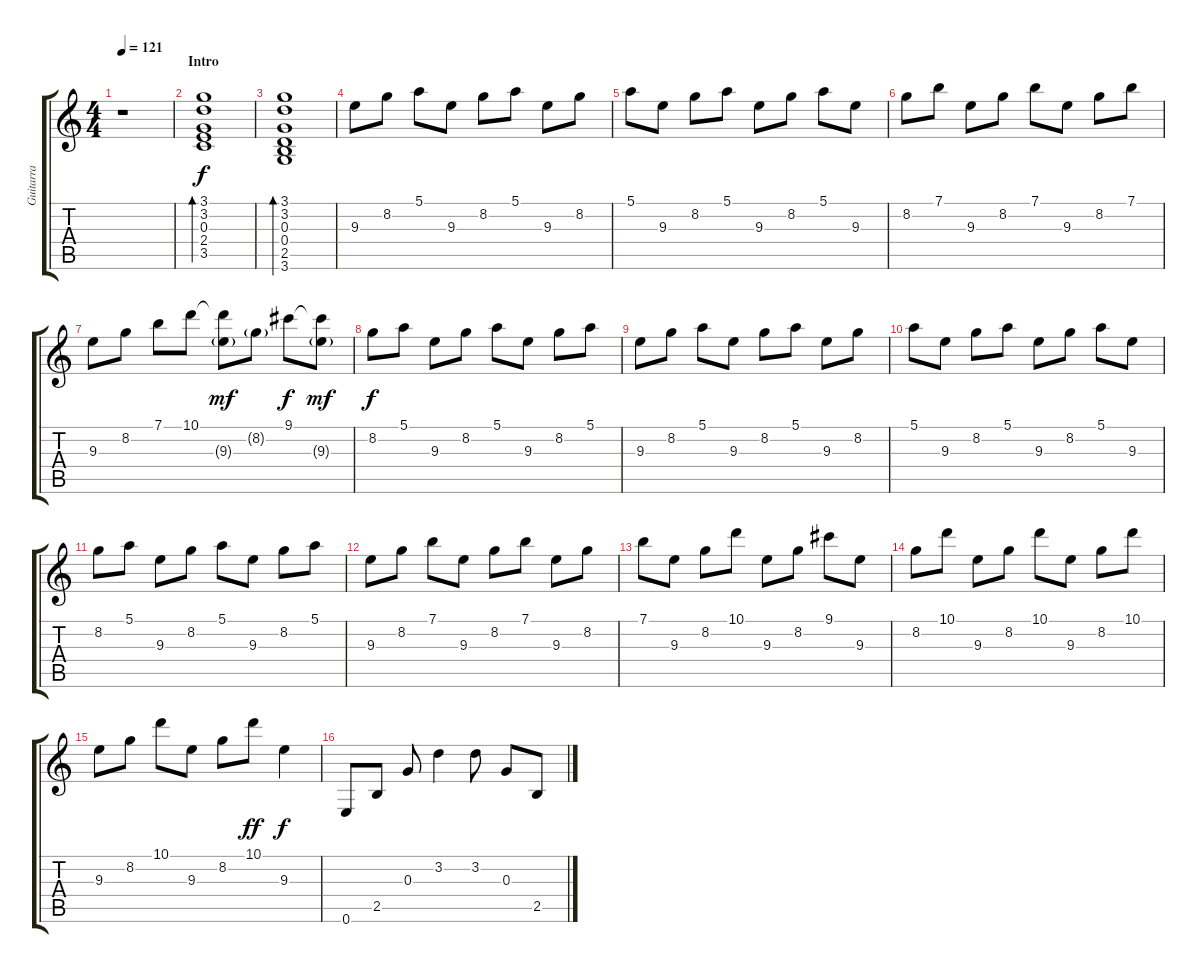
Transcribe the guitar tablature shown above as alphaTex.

\track ("Guitarra" "Guitarra") {instrument electricguitarclean}
\staff {score tabs}
\tuning (E4 B3 G3 D3 A2 E2) {hide}
\ts (4 4)
\tempo 121
\clef g2
\ks c
r.1{dy f instrument electricguitarclean} |
\section ("" "Intro")
(3.1 3.2 0.3 2.4 3.5).1{bd 60} |
(3.1 3.2 0.3 0.4 2.5 3.6).1{bd 60} |
9.3.8 8.2.8 5.1.8 9.3.8 8.2.8 5.1.8 9.3.8 8.2.8 |
5.1.8 9.3.8 8.2.8 5.1.8 9.3.8 8.2.8 5.1.8 9.3.8 |
8.2.8 7.1.8 9.3.8 8.2.8 7.1.8 9.3.8 8.2.8 7.1.8 |
9.3.8 8.2.8 7.1.8 10.1.8 (10.1{t} 9.3{g}).8{dy mf} 8.2{g}.8 9.1.8{dy f} (9.1{t} 9.3{g}).8{dy mf} |
8.2.8{dy f} 5.1.8 9.3.8 8.2.8 5.1.8 9.3.8 8.2.8 5.1.8 |
9.3.8 8.2.8 5.1.8 9.3.8 8.2.8 5.1.8 9.3.8 8.2.8 |
5.1.8 9.3.8 8.2.8 5.1.8 9.3.8 8.2.8 5.1.8 9.3.8 |
8.2.8 5.1.8 9.3.8 8.2.8 5.1.8 9.3.8 8.2.8 5.1.8 |
9.3.8 8.2.8 7.1.8 9.3.8 8.2.8 7.1.8 9.3.8 8.2.8 |
7.1.8 9.3.8 8.2.8 10.1.8 9.3.8 8.2.8 9.1.8 9.3.8 |
8.2.8 10.1.8 9.3.8 8.2.8 10.1.8 9.3.8 8.2.8 10.1.8 |
9.3.8 8.2.8 10.1.8 9.3.8 8.2.8 10.1.8{dy ff} 9.3.4{dy f} |
0.6.8 2.5.8 0.3.8 3.2.4 3.2.8 0.3.8 2.5.8
